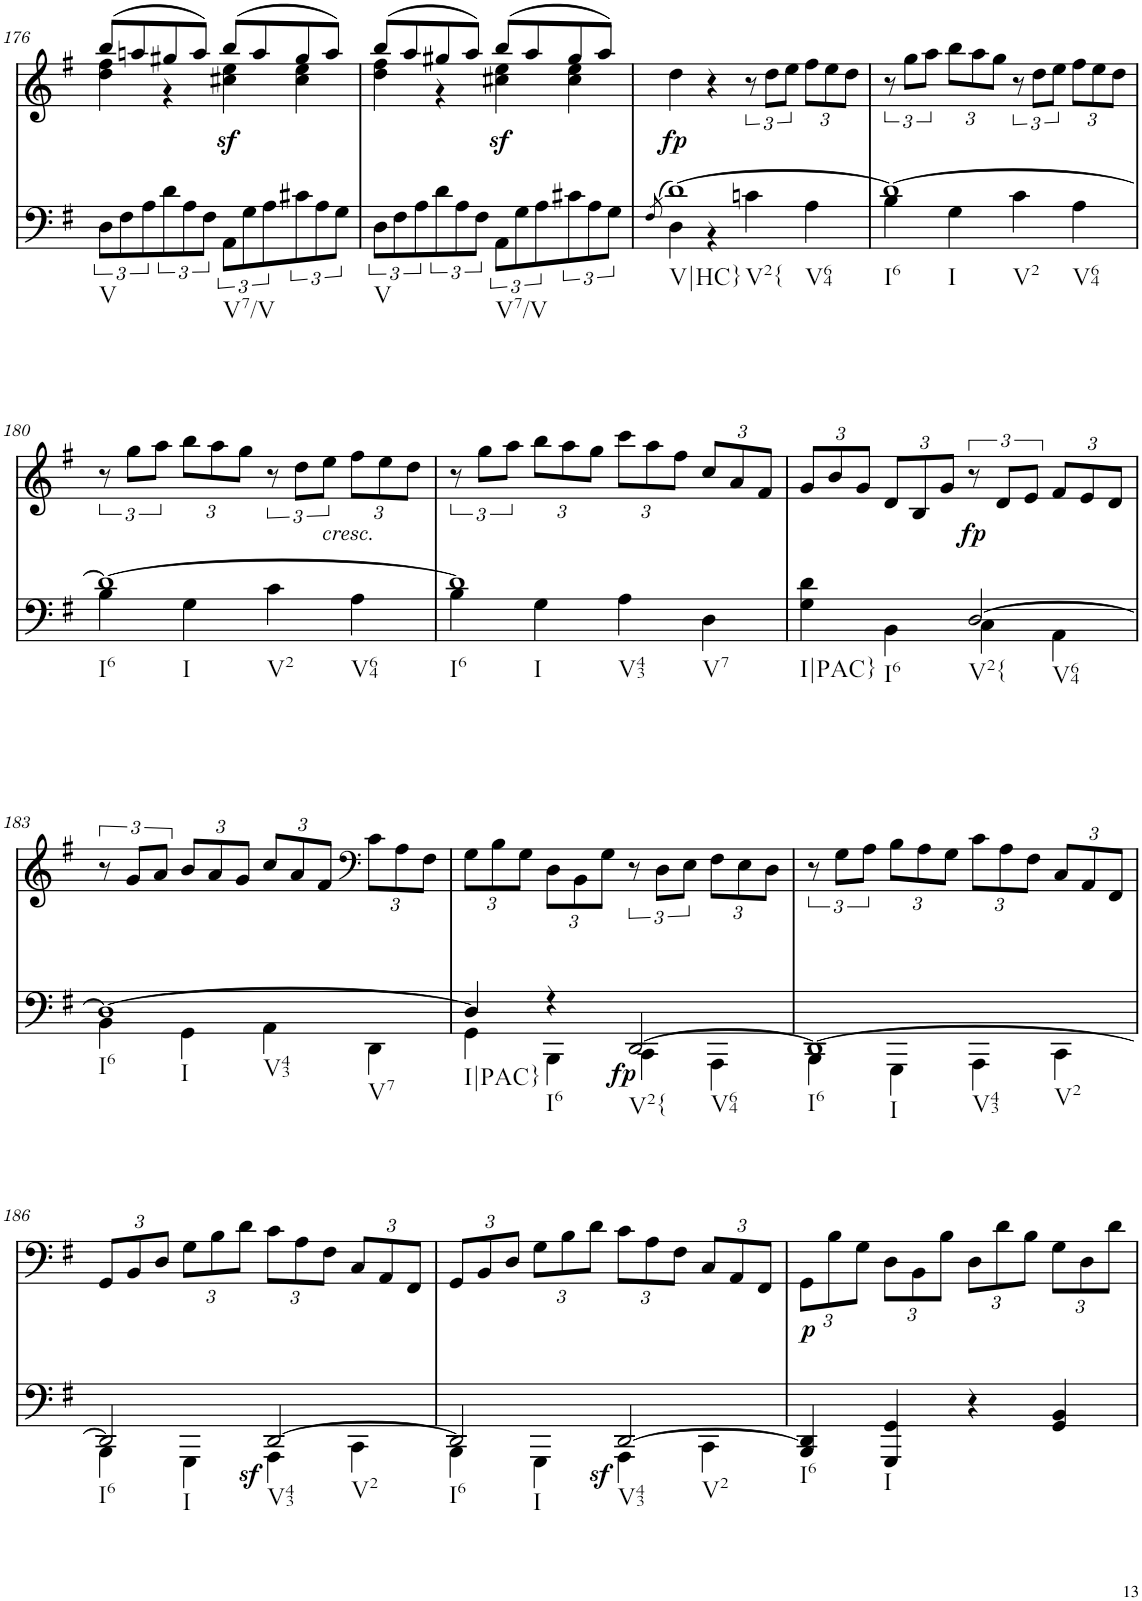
**kern	**dynam	**kern	**text	**dynam
*part2	*part2	*part1	*part1	*part1
*staff2	*staff2	*staff1	*staff1	*staff1
*I"piano	*	*I"piano	*	*
*I'Pno	*	*I'Pno	*	*
!!LO:PB:g=z
*clefF4	*	*clefG2	*	*
*k[f#]	*	*k[f#]	*	*
*G:	*	*G:	*	*
*M2/2	*	*M2/2	*	*
*met(c|)	*	*met(c|)	*	*
=176	=176	=176	=176	=176
*	*	*^	*	*
!LO:TX:b:t=V	!	!	!	!	!
12D\L	.	(8bb/L	4dd\ 4ff#\	.	.
12F#\	.	.	.	.	.
.	.	8aan/	.	.	.
12A\	.	.	.	.	.
12d\	.	8gg#X/	4r	.	.
12A\	.	.	.	.	.
.	.	8aa/J)	.	.	.
12F#\J	.	.	.	.	.
!LO:TX:b:t=V7/V	!	!	!	!	!
!	!	!	!	!LO:LY:b	!LO:DY:b
12AA\L	.	(8bb/L	4cc#X\ 4ee\	sf	sf
12G\	.	.	.	.	.
.	.	8aa/	.	.	.
12A\	.	.	.	.	.
12c#X\	.	8gg#/	4cc#\ 4ee\	.	.
12A\	.	.	.	.	.
.	.	8aa/J)	.	.	.
12G\J	.	.	.	.	.
=177	=177	=177	=177	=177	=177
!LO:TX:b:t=V	!	!	!	!	!
12D\L	.	(8bb/L	4dd\ 4ff#\	.	.
12F#\	.	.	.	.	.
.	.	8aa/	.	.	.
12A\	.	.	.	.	.
12d\	.	8gg#X/	4r	.	.
12A\	.	.	.	.	.
.	.	8aa/J)	.	.	.
12F#\J	.	.	.	.	.
!LO:TX:b:t=V7/V	!	!	!	!	!
!	!	!	!	!LO:LY:b	!LO:DY:b
12AA\L	.	(8bb/L	4cc#X\ 4ee\	sf	sf
12G\	.	.	.	.	.
.	.	8aa/	.	.	.
12A\	.	.	.	.	.
12c#X\	.	8gg#/	4cc#\ 4ee\	.	.
12A\	.	.	.	.	.
.	.	8aa/J)	.	.	.
12G\J	.	.	.	.	.
*	*	*v	*v	*	*
=178	=178	=178	=178	=178
(8qF#/	.	.	.	.
*^	*	*	*	*
!LO:TX:b:t=V|HC}	!	!	!	!	!
!LO:TX:b:t=V2{	!	!	!	!	!
!LO:TX:b:t=V64	!	!	!	!	!
!	!	!	!	!LO:LY:b	!LO:DY:b
[1d)	4D\	.	4dd\	fp	fp
.	4r	.	4r	.	.
.	4cn\	.	12r	.	.
.	.	.	12dd\L	.	.
.	.	.	12ee\J	.	.
*	*	*	*Xbrackettup	*	*
.	4A\	.	12ff#\L	.	.
.	.	.	12ee\	.	.
.	.	.	12dd\J	.	.
=179	=179	=179	=179	=179	=179
*	*	*	*brackettup	*	*
!LO:TX:b:t=I6	!	!	!	!	!
!LO:TX:b:t=I	!	!	!	!	!
!LO:TX:b:t=V2	!	!	!	!	!
!LO:TX:b:t=V64	!	!	!	!	!
1d_	4B\	.	12r	.	.
.	.	.	12gg\L	.	.
.	.	.	12aa\J	.	.
*	*	*	*Xbrackettup	*	*
.	4G\	.	12bb\L	.	.
.	.	.	12aa\	.	.
.	.	.	12gg\J	.	.
*	*	*	*brackettup	*	*
.	4c\	.	12r	.	.
.	.	.	12dd\L	.	.
.	.	.	12ee\J	.	.
*	*	*	*Xbrackettup	*	*
.	4A\	.	12ff#\L	.	.
.	.	.	12ee\	.	.
.	.	.	12dd\J	.	.
!!LO:LB:g=z
=180	=180	=180	=180	=180	=180
*	*	*	*brackettup	*	*
!LO:TX:b:t=I6	!	!	!	!	!
!LO:TX:b:t=I	!	!	!	!	!
!LO:TX:b:t=V2	!	!	!	!	!
!LO:TX:b:t=V64	!	!	!	!	!
1d_	4B\	.	12r	.	.
.	.	.	12gg\L	.	.
.	.	.	12aa\J	.	.
*	*	*	*Xbrackettup	*	*
.	4G\	.	12bb\L	.	.
.	.	.	12aa\	.	.
.	.	.	12gg\J	.	.
*	*	*	*brackettup	*	*
.	4c\	.	12r	.	.
.	.	.	12dd\L	.	.
!	!	!	!LO:TX:b:i:t=cresc.	!	!
.	.	.	12ee\J	.	.
*	*	*	*Xbrackettup	*	*
.	4A\	.	12ff#\L	.	.
.	.	.	12ee\	.	.
.	.	.	12dd\J	.	.
=181	=181	=181	=181	=181	=181
*	*	*	*brackettup	*	*
!LO:TX:b:t=I6	!	!	!	!	!
!LO:TX:b:t=I	!	!	!	!	!
!LO:TX:b:t=V43	!	!	!	!	!
!LO:TX:b:t=V7	!	!	!	!	!
1d]	4B\	.	12r	.	.
.	.	.	12gg\L	.	.
.	.	.	12aa\J	.	.
*	*	*	*Xbrackettup	*	*
.	4G\	.	12bb\L	.	.
.	.	.	12aa\	.	.
.	.	.	12gg\J	.	.
.	4A\	.	12ccc\L	.	.
.	.	.	12aa\	.	.
.	.	.	12ff#\J	.	.
.	4D\	.	12cc/L	.	.
.	.	.	12a/	.	.
.	.	.	12f#/J	.	.
=182	=182	=182	=182	=182	=182
!LO:TX:b:t=I|PAC}	!	!	!	!	!
4G\ 4d\	4ryy	.	12g/L	.	.
.	.	.	12b/	.	.
.	.	.	12g/J	.	.
!LO:TX:b:t=I6	!	!	!	!	!
4ryy	4BB\	.	12d/L	.	.
.	.	.	12B/	.	.
.	.	.	12g/J	.	.
*	*	*	*brackettup	*	*
!LO:TX:b:t=V2{	!	!	!	!	!
!LO:TX:b:t=V64	!	!	!	!	!
!	!	!	!	!LO:LY:b	!LO:DY:b
[2D/	4C\	.	12r	sf	fp
.	.	.	12d/L	.	.
.	.	.	12e/J	.	.
*	*	*	*Xbrackettup	*	*
.	4AA\	.	12f#/L	.	.
.	.	.	12e/	.	.
.	.	.	12d/J	.	.
!!LO:LB:g=z
=183	=183	=183	=183	=183	=183
*	*	*	*brackettup	*	*
!LO:TX:b:t=I6	!	!	!	!	!
!LO:TX:b:t=I	!	!	!	!	!
!LO:TX:b:t=V43	!	!	!	!	!
!LO:TX:b:t=V7	!	!	!	!	!
1D_	4BB\	.	12r	.	.
.	.	.	12g/L	.	.
.	.	.	12a/J	.	.
*	*	*	*Xbrackettup	*	*
.	4GG\	.	12b/L	.	.
.	.	.	12a/	.	.
.	.	.	12g/J	.	.
.	4AA\	.	12cc/L	.	.
.	.	.	12a/	.	.
.	.	.	12f#/J	.	.
*	*	*	*clefF4	*	*
.	4DD\	.	12c\L	.	.
.	.	.	12A\	.	.
.	.	.	12F#\J	.	.
=184	=184	=184	=184	=184	=184
!LO:TX:b:t=I|PAC}	!	!	!	!	!
4D/]	4GG\	.	12G\L	.	.
.	.	.	12B\	.	.
.	.	.	12G\J	.	.
!LO:TX:b:t=I6	!	!	!	!	!
4r	4BBB\	.	12D\L	.	.
.	.	.	12BB\	.	.
.	.	.	12G\J	.	.
*	*	*	*brackettup	*	*
!LO:TX:b:t=V2{	!	!	!	!	!
!LO:TX:b:t=V64	!	!	!	!	!
!	!	!LO:DY:b	!	!LO:LY:b	!
[2DD/	4CC\	fp	12r	sf	.
.	.	.	12D\L	.	.
.	.	.	12E\J	.	.
*	*	*	*Xbrackettup	*	*
.	4AAA\	.	12F#\L	.	.
.	.	.	12E\	.	.
.	.	.	12D\J	.	.
=185	=185	=185	=185	=185	=185
*	*	*	*brackettup	*	*
!LO:TX:b:t=I6	!	!	!	!	!
!LO:TX:b:t=I	!	!	!	!	!
!LO:TX:b:t=V43	!	!	!	!	!
!LO:TX:b:t=V2	!	!	!	!	!
1DD_	4BBB\	.	12r	.	.
.	.	.	12G\L	.	.
.	.	.	12A\J	.	.
*	*	*	*Xbrackettup	*	*
.	4GGG\	.	12B\L	.	.
.	.	.	12A\	.	.
.	.	.	12G\J	.	.
.	4AAA\	.	12c\L	.	.
.	.	.	12A\	.	.
.	.	.	12F#\J	.	.
.	4CC\	.	12C/L	.	.
.	.	.	12AA/	.	.
.	.	.	12FF#/J	.	.
!!LO:LB:g=z
=186	=186	=186	=186	=186	=186
!LO:TX:b:t=I6	!	!	!	!	!
!LO:TX:b:t=I	!	!	!	!	!
2DD/]	4BBB\	.	12GG/L	.	.
.	.	.	12BB/	.	.
.	.	.	12D/J	.	.
.	4GGG\	.	12G\L	.	.
.	.	.	12B\	.	.
.	.	.	12d\J	.	.
!LO:TX:b:t=V43	!	!	!	!	!
!LO:TX:b:t=V2	!	!	!	!	!
!	!	!LO:DY:b	!	!LO:LY:b	!
[2DD/	4AAA\	sf	12c\L	sf	.
.	.	.	12A\	.	.
.	.	.	12F#\J	.	.
.	4CC\	.	12C/L	.	.
.	.	.	12AA/	.	.
.	.	.	12FF#/J	.	.
=187	=187	=187	=187	=187	=187
!LO:TX:b:t=I6	!	!	!	!	!
!LO:TX:b:t=I	!	!	!	!	!
2DD/]	4BBB\	.	12GG/L	.	.
.	.	.	12BB/	.	.
.	.	.	12D/J	.	.
.	4GGG\	.	12G\L	.	.
.	.	.	12B\	.	.
.	.	.	12d\J	.	.
!LO:TX:b:t=V43	!	!	!	!	!
!LO:TX:b:t=V2	!	!	!	!	!
!	!	!LO:DY:b	!	!LO:LY:b	!
[2DD/	4AAA\	sf	12c\L	sf	.
.	.	.	12A\	.	.
.	.	.	12F#\J	.	.
.	4CC\	.	12C/L	.	.
.	.	.	12AA/	.	.
.	.	.	12FF#/J	.	.
*v	*v	*	*	*	*
=188	=188	=188	=188	=188
!LO:TX:b:t=I6	!	!	!	!
!	!LO:DY:a	!	!	!
4BBB/ 4DD/]	p	12GG\L	.	.
.	.	12B\	.	.
.	.	12G\J	.	.
!LO:TX:b:t=I	!	!	!	!
4GGG/ 4GG/	.	12D\L	.	.
.	.	12BB\	.	.
.	.	12B\J	.	.
4r	.	12D\L	.	.
!	!	!	!LO:LY:b	!
.	.	12d\	<	.
.	.	12B\J	.	.
4GG/ 4BB/	.	12G\L	.	.
.	.	12D\	.	.
.	.	12d\J	.	.
=	=	=	=	=
*-	*-	*-	*-	*-
